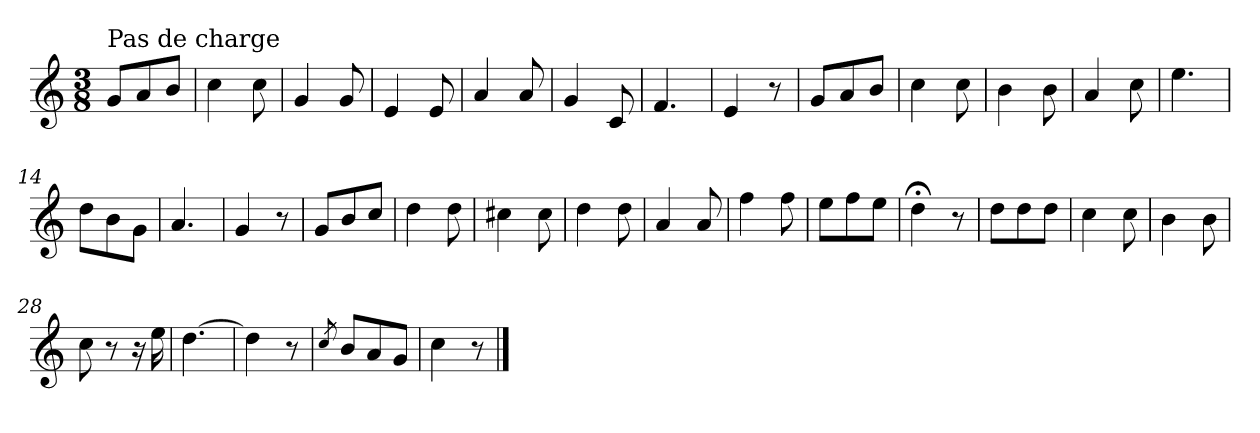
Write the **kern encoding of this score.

**kern
*part1
*staff1
*clefG2
*k[]
*C:
*M3/8
=1
!LO:TX:a:t=Pas de charge
8g/L
8a/
8b/J
=2
4cc\
8cc\
=3
4g/
8g/
=4
4e/
8e/
=5
4a/
8a/
=6
4g/
8c/
=7
4.f/
=8
4e/
8r
=9
8g/L
8a/
8b/J
=10
4cc\
8cc\
=11
4b\
8b\
=12
4a/
8cc\
!!LO:LB:g=z
=13
4.ee\
=14
8dd\L
8b\
8g\J
=15
4.a/
=16
4g/
8r
=17
8g/L
8b/
8cc/J
=18
4dd\
8dd\
=19
4cc#X\
8cc#\
=20
4dd\
8dd\
=21
4a/
8a/
=22
4ff\
8ff\
=23
8ee\L
8ff\
8ee\J
=24
4dd;<\
8r
=25
8dd\L
8dd\
8dd\J
=26
4cc\
8cc\
!!LO:LB:g=z
=27
4b\
8b\
=28
8cc\
8r
16r
16ee\
=29
[4.dd\
=30
4dd\]
8r
=31
8qcc/
8b/L
8a/
8g/J
=32
4cc\
8r
==
*-
